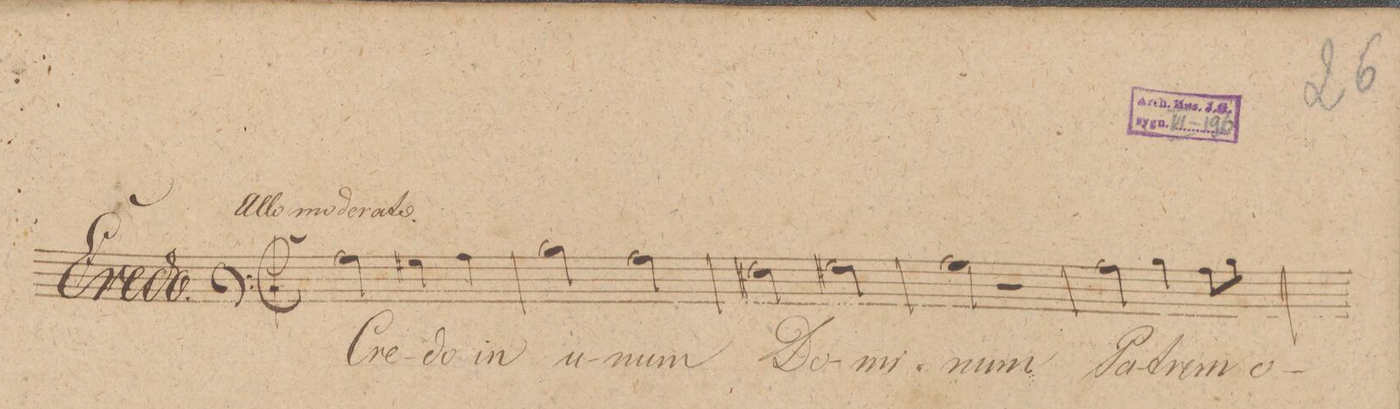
**kern	**text	**dynam
*I"Baſso.	*	*
*clefF4	*	*
*k[]	*	*
*met(c|)	*	*
*M2/2	*	*
*all\right	*	*
*2\right	*	*
2A\	Cre-	.
4G#X\	-do	.
4A\	in	.
=2	=2	=2
2B\	u-	.
2A\	-num	.
=3	=3	=3
2F#X\	Do-	.
2G#X\	-mi-	.
=4	=4	=4
2A\	-num	.
2r	.	.
=5	=5	=5
2A\	Pa-	.
4B\	-trem	.
8A\L	o-	.
8B\J	.	.
=6	=6	=6
*-	*-	*-
